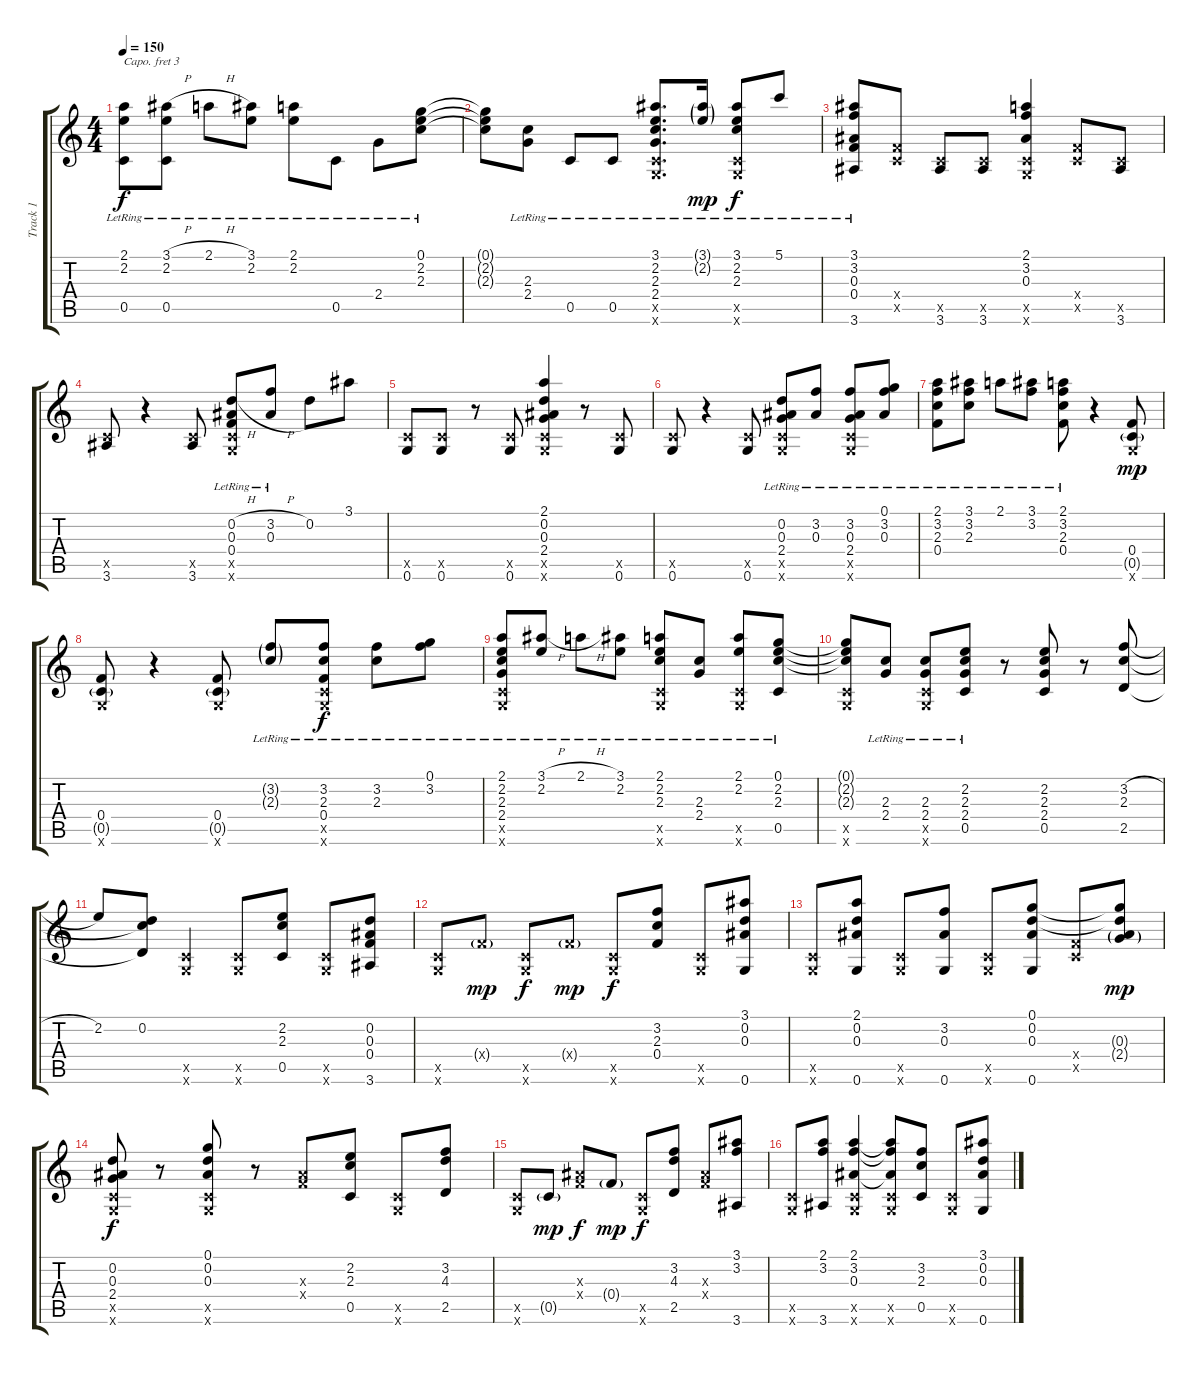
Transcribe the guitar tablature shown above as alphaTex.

\track ("Track 1" "Track 1") {instrument acousticguitarsteel}
\staff {score tabs}
\capo 3
\tuning (E4 B3 G3 D3 A2 E2) {hide}
\ts (4 4)
\tempo 150
\clef g2
\ks c
(2.1{lr} 2.2{lr} 0.5{lr}).8{dy f} (3.1{h lr} 2.2{lr} 0.5{lr}).8 2.1{h lr}.8 (3.1{lr} 2.2{lr}).8 (2.1{lr} 2.2{lr}).8 0.5{lr}.8 2.4{lr}.8 (0.1{lr} 2.2{lr} 2.3{lr}).8 |
(0.1{t} 2.2{t} 2.3{t}).8 (2.3{lr} 2.4{lr}).8 0.5{lr}.8 0.5{lr}.8 (3.1{lr} 2.2{lr} 2.3{lr} 2.4{lr} 0.5{x} 0.6{x}).8{d} (3.1{g lr} 2.2{g lr}).16{dy mp} (3.1{lr} 2.2{lr} 2.3{lr} 0.5{x} 0.6{x}).8{dy f} 5.1{lr}.8 |
(3.1{lr} 3.2{lr} 0.3{lr} 0.4{lr} 3.6{lr}).8 (0.4{x} 0.5{x}).8 (0.5{x} 3.6).8 (0.5{x} 3.6).8 (2.1 3.2 0.3 0.5{x} 0.6{x}).4 (0.4{x} 0.5{x}).8 (0.5{x} 3.6).8 |
(0.5{x} 3.6).8 r.4 (0.5{x} 3.6).8 (0.2{h lr} 0.3{lr} 0.4{lr} 0.5{x} 0.6{x}).8 (3.2{h lr} 0.3).8 0.2.8 3.1.8 |
(0.5{x} 0.6).8 (0.5{x} 0.6).8 r.8 (0.5{x} 0.6).8 (2.1 0.2 0.3 2.4 0.5{x} 0.6{x}).4 r.8 (0.5{x} 0.6).8 |
(0.5{x} 0.6).8 r.4 (0.5{x} 0.6).8 (0.2{lr} 0.3{lr} 2.4{lr} 0.5{x} 0.6{x}).8 (3.2{lr} 0.3{lr}).8 (3.2{lr} 0.3{lr} 2.4{lr} 0.5{x} 0.6{x}).8 (0.1{lr} 3.2{lr} 0.3{lr}).8 |
(2.1{lr} 3.2{lr} 2.3{lr} 0.4{lr}).8 (3.1{lr} 3.2{lr} 2.3{lr}).8 2.1{lr}.8 (3.1{lr} 3.2{lr}).8 (2.1{lr} 3.2{lr} 2.3{lr} 0.4{lr}).8 r.4 (0.4 0.5{g} 0.6{x}).8{dy mp} |
(0.4 0.5{g} 0.6{x}).8 r.4 (0.4 0.5{g} 0.6{x}).8 (3.2{g lr} 2.3{g lr}).8 (3.2{lr} 2.3{lr} 0.4{lr} 0.5{x} 0.6{x}).8{dy f} (3.2{lr} 2.3{lr}).8 (0.1{lr} 3.2{lr}).8 |
(2.1{lr} 2.2{lr} 2.3{lr} 2.4{lr} 0.5{x} 0.6{x}).8 (3.1{h lr} 2.2{lr}).8 2.1{h lr}.8 (3.1{lr} 2.2{lr}).8 (2.1{lr} 2.2{lr} 2.3{lr} 0.5{x} 0.6{x}).8 (2.3{lr} 2.4{lr}).8 (2.1{lr} 2.2{lr} 0.5{x} 0.6{x}).8 (0.1{lr} 2.2{lr} 2.3{lr} 0.5).8 |
(0.1{t} 2.2{t} 2.3{t} 0.5{x} 0.6{x}).8 (2.3{lr} 2.4{lr}).8 (2.3{lr} 2.4 0.5{x} 0.6{x}).8 (2.2 2.3 2.4 0.5{lr}).8 r.8 (2.2 2.3 2.4 0.5).8 r.8 (3.2{h} 2.3 2.5).8 |
2.2.8 (0.2 2.3{t} 2.5{t}).8 (0.5{x} 0.6{x}).4 (0.5{x} 0.6{x}).8 (2.2 2.3 0.5).8 (0.5{x} 0.6{x}).8 (0.2 0.3 0.4 3.6).8 |
(0.5{x} 0.6{x}).8 0.4{g x}.8{dy mp} (0.5{x} 0.6{x}).8{dy f} 0.4{g x}.8{dy mp} (0.5{x} 0.6{x}).8{dy f} (3.2 2.3 0.4).8 (0.5{x} 0.6{x}).8 (3.1 0.2 0.3 0.6).8 |
(0.5{x} 0.6{x}).8 (2.1 0.2 0.3 0.6).8 (0.5{x} 0.6{x}).8 (3.2 0.3 0.6).8 (0.5{x} 0.6{x}).8 (0.1 0.2 0.3 0.6).8 (0.4{x} 0.5{x}).8 (0.1{t} 0.2{t} 0.3{g} 2.4{g}).8{dy mp} |
(0.2 0.3 2.4 0.5{x} 0.6{x}).8{dy f} r.8 (0.1 0.2 0.3 0.5{x} 0.6{x}).8 r.8 (0.3{x} 0.4{x}).8 (2.2 2.3 0.5).8 (0.5{x} 0.6{x}).8 (3.2 4.3 2.5).8 |
(0.5{x} 0.6{x}).8 0.5{g}.8{dy mp} (0.3{x} 0.4{x}).8{dy f} 0.4{g}.8{dy mp} (0.5{x} 0.6{x}).8{dy f} (3.2 4.3 2.5).8 (0.3{x} 0.4{x}).8 (3.1 3.2 3.6).8 |
(0.5{x} 0.6{x}).8 (2.1 3.2 3.6).8 (2.1 3.2 0.3 0.5{x} 0.6{x}).4 (2.1{t} 3.2{t} 0.3{t} 0.5{x} 0.6{x}).8 (3.2 2.3 0.5).8 (0.5{x} 0.6{x}).8 (3.1 0.2 0.3 0.6).8
